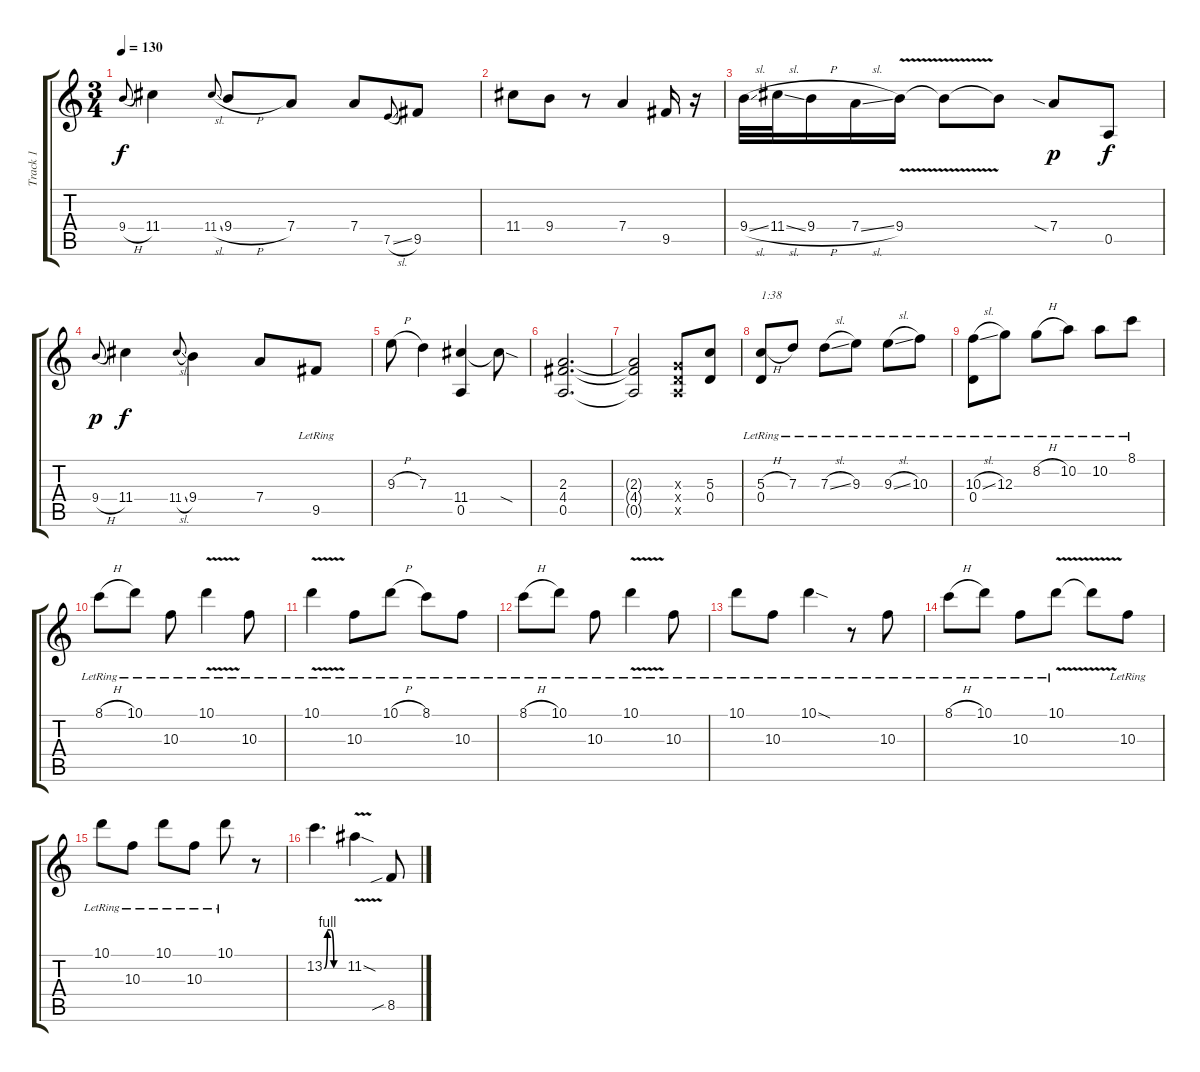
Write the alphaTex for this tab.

\track ("Track 1" "Track 1") {instrument overdrivenguitar}
\staff {score tabs}
\tuning (E4 B3 G3 D3 A2 E2) {hide}
\ts (3 4)
\tempo 130
\clef g2
\ks c
9.4{h}.8{gr onbeat dy f} 11.4.4 11.4{sl}.8{gr onbeat} 9.4{h}.8 7.4.8 7.4.8 7.5{sl}.8{gr onbeat} 9.5.8 |
11.4.8 9.4.8 r.8 7.4.4 9.5.16 r.16 |
9.4{sl}.32 11.4{sl}.32 9.4{h}.16 7.4{sl}.16 9.4{v}.16 9.4{t}.8 9.4{t}.8 7.4{sia}.8{dy p} 0.5.8{dy f} |
9.4{h}.8{gr onbeat dy p} 11.4.4{dy f} 11.4{sl}.8{gr onbeat} 9.4.4 7.4.8 9.5{lr}.8 |
9.3{h}.8 7.3.4 (11.4 0.5).4 11.4{sod t}.8 |
(2.3 4.4 0.5).2{d} |
(2.3{t} 4.4{t} 0.5{t}).2 (0.3{x} 0.4{x} 0.5{x}).8 (5.3 0.4).8 |
(5.3{h lr} 0.4{lr}).8{txt "1:38"} 7.3{lr}.8 7.3{sl lr}.8 9.3{lr}.8 9.3{sl lr}.8 10.3{lr}.8 |
(10.3{sl lr} 0.4{lr}).8 12.3{lr}.8 8.2{h lr}.8 10.2{lr}.8 10.2{lr}.8 8.1{lr}.8 |
8.1{h lr}.8 10.1{lr}.8 10.3{lr}.8 10.1{v lr}.4 10.3{lr}.8 |
10.1{v lr}.4 10.3{lr}.8 10.1{h lr}.8 8.1{lr}.8 10.3{lr}.8 |
8.1{h lr}.8 10.1{lr}.8 10.3{lr}.8 10.1{v lr}.4 10.3{lr}.8 |
10.1{lr}.8 10.3{lr}.8 10.1{sod lr}.4 r.8 10.3{lr}.8 |
8.1{h lr}.8 10.1{lr}.8 10.3{lr}.8 10.1{v lr}.8 10.1{t}.8 10.3{lr}.8 |
10.1{lr}.8 10.3{lr}.8 10.1{lr}.8 10.3{lr}.8 10.1{lr}.8 r.8 |
13.2{be (custom 0 0 10 4 20 4 30 0 60 0)}.4{d} 11.2{v sod}.4 8.5{sib}.8
